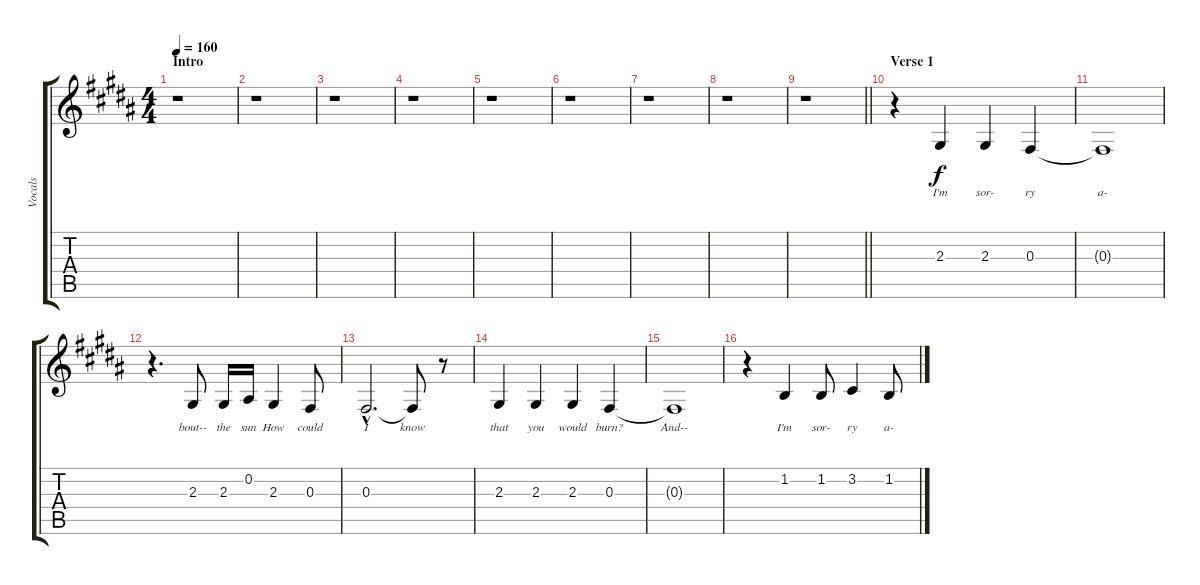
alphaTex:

\track ("Vocals" "Vocals") {instrument oboe}
\staff {score tabs}
\tuning (Eb4 Bb3 Gb3 Db3 Ab2 Eb2) {hide}
\ts (4 4)
\section ("" "Intro")
\tempo 160
\clef g2
\ks g#minor
r.1{dy f instrument oboe} |
r.1 |
r.1 |
r.1 |
r.1 |
r.1 |
r.1 |
r.1 |
\barLineRight lightlight
r.1 |
\section ("" "Verse 1")
r.4 2.3.4{lyrics (0 "I'm") lyrics (1 "") lyrics (2 "") lyrics (3 "") lyrics (4 "")} 2.3.4{lyrics (0 "sor-") lyrics (1 "") lyrics (2 "") lyrics (3 "") lyrics (4 "")} 0.3.4{lyrics (0 "ry") lyrics (1 "") lyrics (2 "") lyrics (3 "") lyrics (4 "")} |
0.3{t}.1{lyrics (0 "a-") lyrics (1 "") lyrics (2 "") lyrics (3 "") lyrics (4 "")} |
r.4{d} 2.3.8{lyrics (0 "bout--") lyrics (1 "") lyrics (2 "") lyrics (3 "") lyrics (4 "")} 2.3.16{lyrics (0 "the") lyrics (1 "") lyrics (2 "") lyrics (3 "") lyrics (4 "")} 0.2.16{lyrics (0 "sun") lyrics (1 "") lyrics (2 "") lyrics (3 "") lyrics (4 "")} 2.3.4{lyrics (0 "How") lyrics (1 "") lyrics (2 "") lyrics (3 "") lyrics (4 "")} 0.3.8{lyrics (0 "could") lyrics (1 "") lyrics (2 "") lyrics (3 "") lyrics (4 "")} |
0.3{hac}.2{d lyrics (0 "I") lyrics (1 "") lyrics (2 "") lyrics (3 "") lyrics (4 "")} 0.3{t}.8{lyrics (0 "know") lyrics (1 "") lyrics (2 "") lyrics (3 "") lyrics (4 "")} r.8 |
2.3.4{lyrics (0 "that") lyrics (1 "") lyrics (2 "") lyrics (3 "") lyrics (4 "")} 2.3.4{lyrics (0 "you") lyrics (1 "") lyrics (2 "") lyrics (3 "") lyrics (4 "")} 2.3.4{lyrics (0 "would") lyrics (1 "") lyrics (2 "") lyrics (3 "") lyrics (4 "")} 0.3.4{lyrics (0 "burn?") lyrics (1 "") lyrics (2 "") lyrics (3 "") lyrics (4 "")} |
0.3{t}.1{lyrics (0 "And--") lyrics (1 "") lyrics (2 "") lyrics (3 "") lyrics (4 "")} |
r.4 1.2.4{lyrics (0 "I'm") lyrics (1 "") lyrics (2 "") lyrics (3 "") lyrics (4 "")} 1.2.8{lyrics (0 "sor-") lyrics (1 "") lyrics (2 "") lyrics (3 "") lyrics (4 "")} 3.2.4{lyrics (0 "ry") lyrics (1 "") lyrics (2 "") lyrics (3 "") lyrics (4 "")} 1.2.8{lyrics (0 "a-") lyrics (1 "") lyrics (2 "") lyrics (3 "") lyrics (4 "")}
